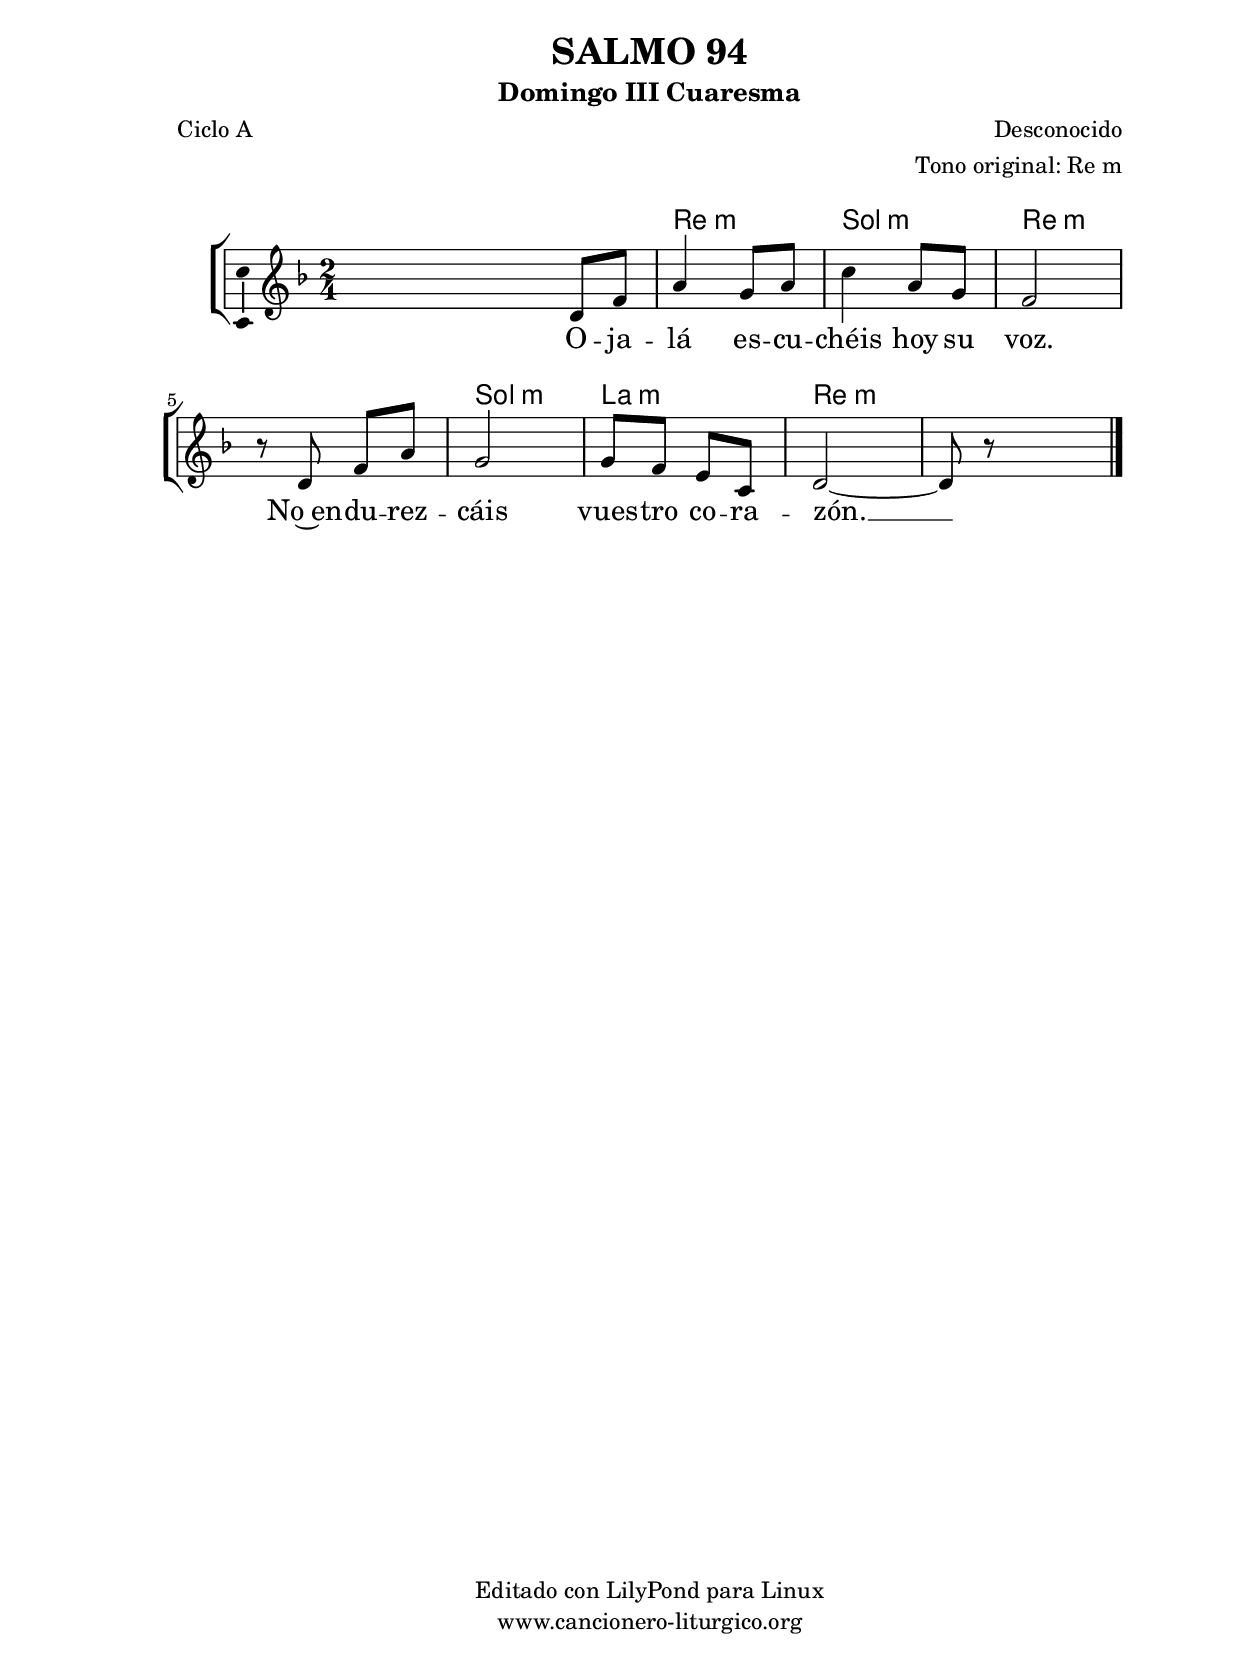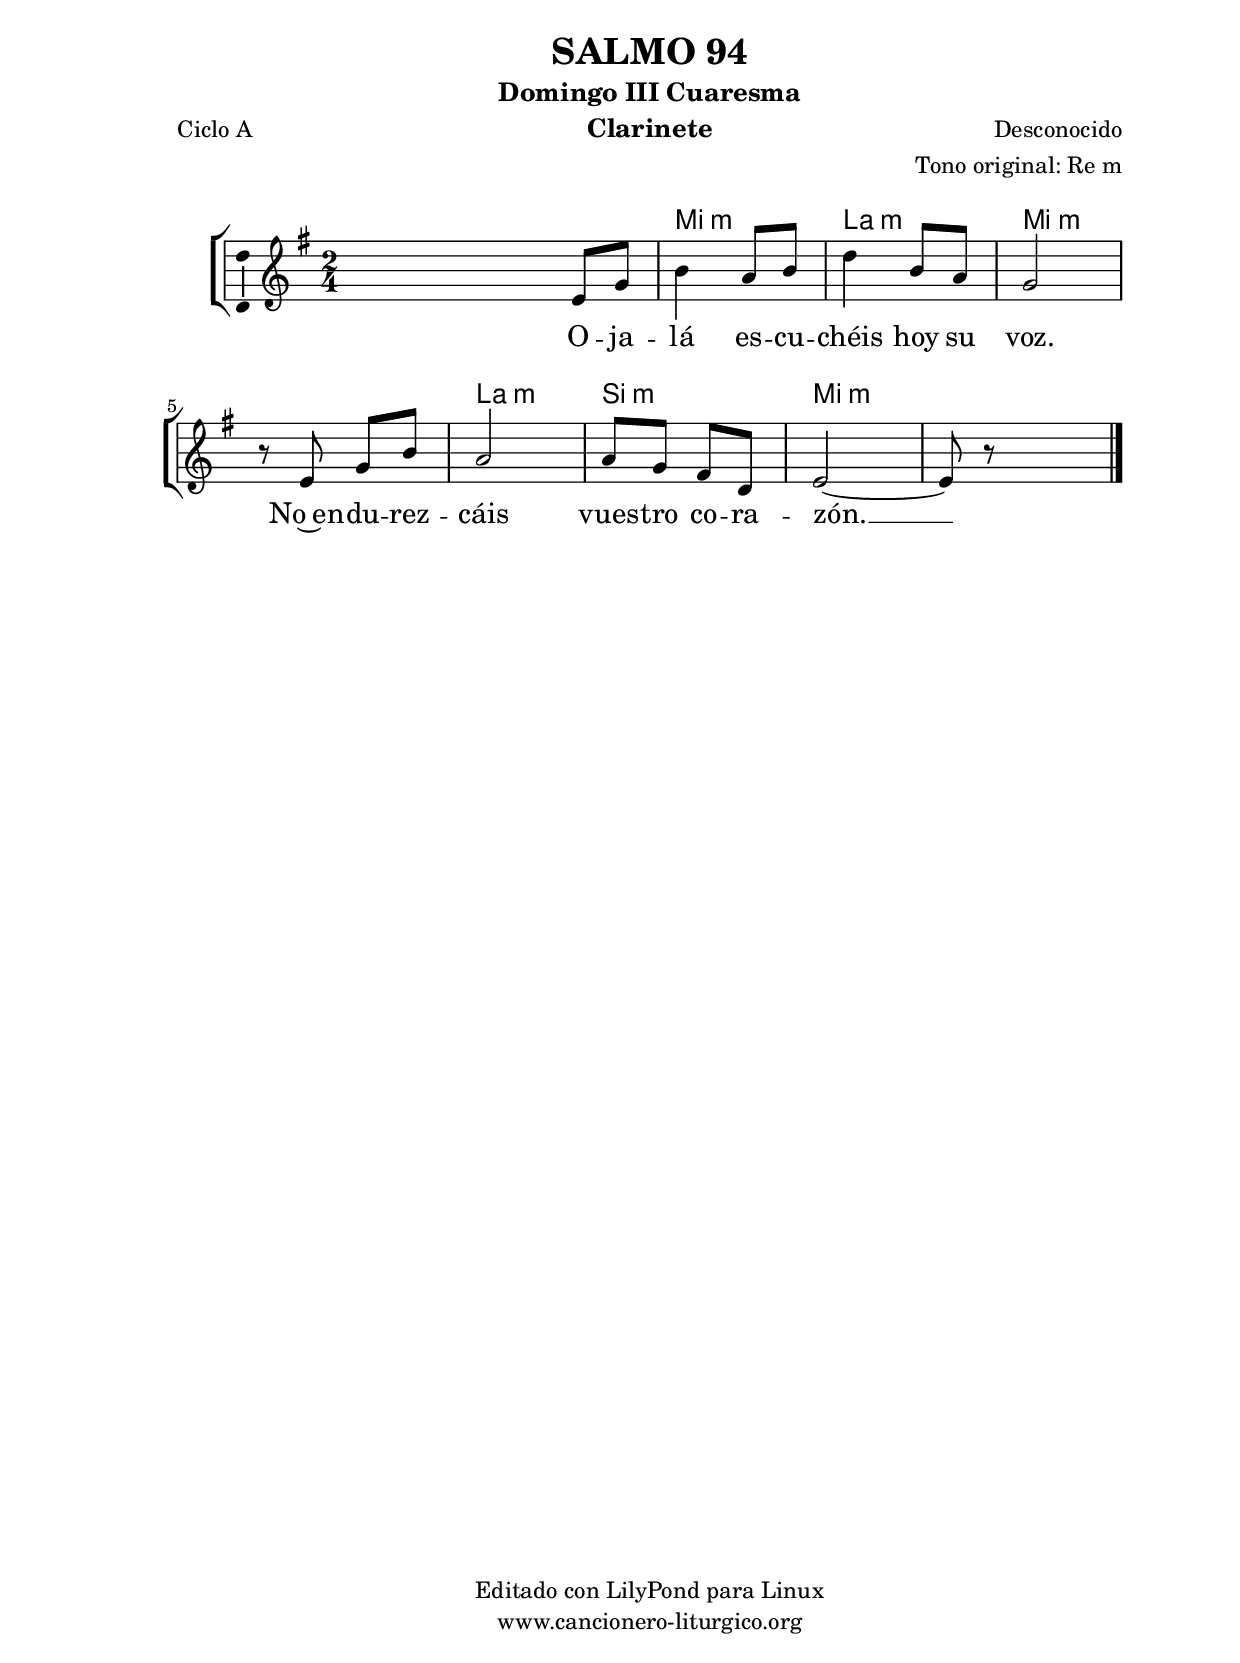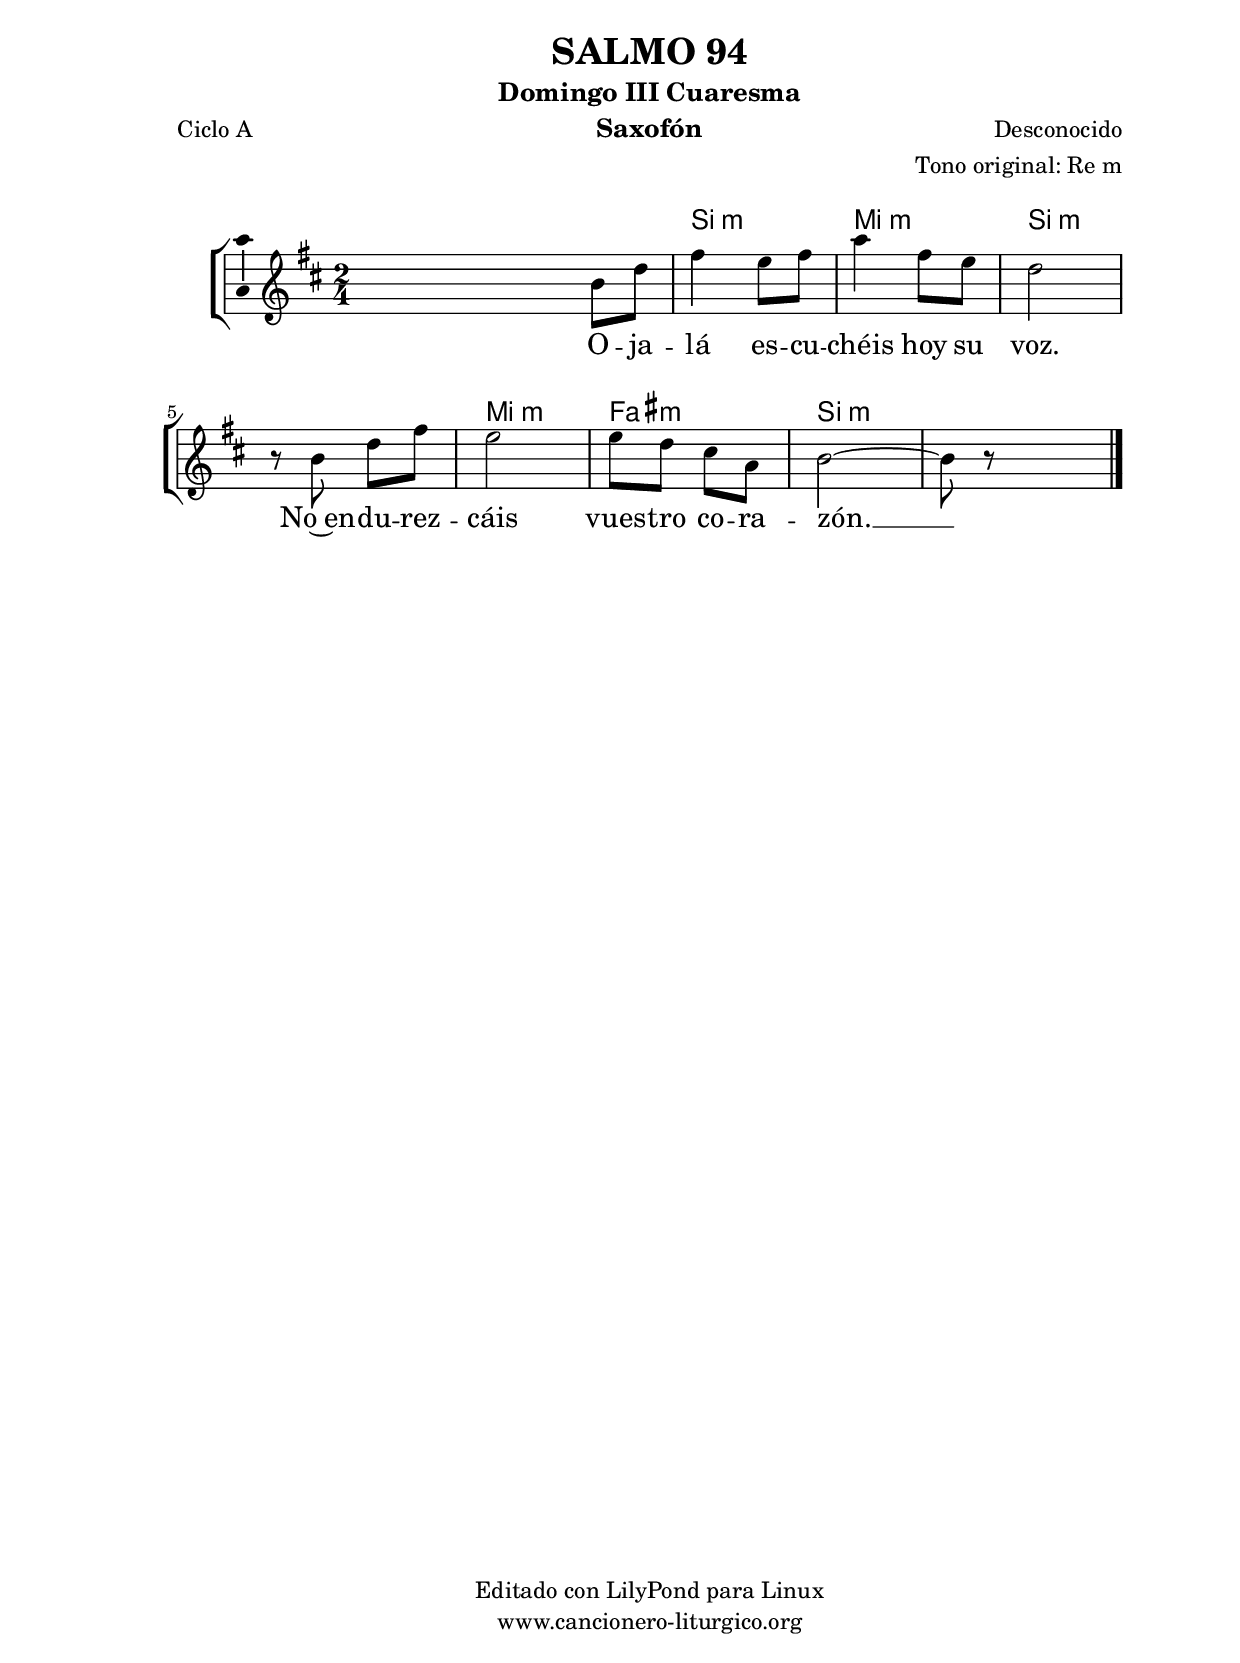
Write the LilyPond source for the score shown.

%
%para convertir .midi en .wav:
%timidity filename.midi -Ow -o finename.wav
%
%
%Para convertir de .wav a .mp3:
%lame -h -m j filename.wav
%
%
%para escuchar el midi:
%timidity nombrefichero.midi
%


%versión de lilypond para la que se ha escrito esta partitura:
\version "2.16.0"

	%Tamaño papel
	#(set-default-paper-size "a4")
	%Tamaño partitura
	#(set-global-staff-size 20)
	%No responde al pulsar sobre una nota
	#(ly:set-option 'point-and-click #f)

%parámetros del encabezamiento:
\header {
	title = "SALMO 94"
	subtitle = "Domingo III Cuaresma"
	composer = "Desconocido"
	poet = "Ciclo A"
	meter = ""
	arranger = "Tono original: Re m"
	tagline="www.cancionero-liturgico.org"
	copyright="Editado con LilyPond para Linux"
	tiempo = "Cuaresma"
	usos = "Salmo"
	letra = "Ojalá escuchéis hoy su voz. No endurezcáis vuestro corazón."
	}

%parámetros asociados al papel:
\paper  {
	oddHeaderMarkup = \markup {\fill-line { \on-the-fly #not-first-page \fromproperty #'header:title \on-the-fly #not-first-page \fromproperty #'header:composer }}
	evenHeaderMarkup = \markup {\fill-line { \fromproperty #'header:composer \fromproperty #'header:title }}
	#(set-paper-size "a4")
	print-page-number = ##f
	first-page-number = 1
	print-first-page-number = ##f
%	head-separation = 3.0 \cm
	top-margin = 2.0 \cm
	bottom-margin = 0.5\cm
%%%	bottom-margin = -1.0\cm
	left-margin = 3.0 \cm
	line-width = 16.0 \cm 
	indent = 8\mm
	interscoreline = 2.\mm
	between-system-space = 15\mm
%	para que las partituras no llenen la hoja:
	ragged-bottom = ##t
%	idem para la última hoja:
	ragged-last-bottom = ##f
%	para que las partituras llenen el ancho del papel:
	ragged-last = ##f
	after-title-space = 2.5 \cm
%page-count=1
%system-count=8

	%Flexible Vertical Spacing
%	markup-markup-spacing =
%	#'((basic-distance . 15) (minimum-distance . 15) (padding . 3))
	markup-system-spacing =
	#'((basic-distance . 15) (minimum-distance . 15) (padding . 3))
	system-system-spacing =
	#'((basic-distance . 15) (minimum-distance . 15) (padding . 3))
	score-system-spacing =
	#'((basic-distance . 15) (minimum-distance . 15) (padding . 5))
%	top-system-spacing = % header
%	#'((basic-distance . 8) (minimum-distance . 0) (padding . 3))
%	top-markup-spacing =
%	#'((basic-distance . 20) (minimum-distance . 20) (padding . 3))
	last-bottom-spacing = % footer
	#'((basic-distance . 5) (minimum-distance . 5) (padding . 3))
%	score-markup-spacing =
%	#'((basic-distance . 16) (minimum-distance . 13) (padding . 3))

	}


%parámetros que afectan a toda la partitura:
global =  {
	%clave de sol (G):
	\clef G
	%armadura:
%	\transpose e f
	\key d \minor
	\tempo 4=100
	\set Score.tempoHideNote = ##t
	}


acordes = {
	\italianChords
	\chordmode {
%	\transpose e f
{

s2
d2:m g:m d:m s
g:m a:m d:m s

	}
	}
}

melodia = 
%	\transpose e f
{
	\relative c'{

\time 2/4

s4 d8 f
a4 g8 a
c4 a8 g
f2
\break
r8 d8 f a
g2
g8 f e c
d2~
d8 r8 s4

	\bar "|."
	}
	}


texto = \lyricmode {
O -- ja -- lá es -- cu -- chéis hoy su voz. No~en -- du -- rez -- cáis vues -- tro co -- ra -- zón. __
	}


acordesStaff = \context ChordNames = acordesStaff <<
	\set chordChanges = ##t
	\acordes
	>>


vozStaff = \context Voice = vozStaff
\with {\consists "Ambitus_engraver"}
<<
%	\set Staff.instrumentName = ""
%	\set Staff.shortInstrumentName = ""
%	\set Staff.midiInstrument = #"clarinet"
%	\set Staff.midiInstrument = #"cello"
%	\set Staff.midiInstrument = #"flute"
	\set Staff.midiInstrument = #"electric guitar (jazz)"
%	\set Staff.midiInstrument = #"english horn"
%	\set Staff.midiInstrument = #"violin"
%	\set Staff.midiInstrument = #"glockenspiel"
	\set Staff.midiMinimumVolume = #0.7
	\set Staff.midiMaximumVolume = #0.9
	\global
	\melodia
	>>


textoStaff = \context Lyrics = textoStaff <<
	\lyricsto vozStaff \texto
	>>

\book {
	\score {
		\context ChoirStaff {
			\override StaffGroup.SystemStartBracket #'collapse-height = #1
			\override Score.SystemStartBar #'collapse-height = #1
			<<
			\acordesStaff
			\vozStaff
			\textoStaff
			>>
			}
		\layout {
	    		\context {
				\Lyrics
				\override LyricText #'font-size = #2
				}
	   		 \context {
				\Score
				%fontSize = #3
				\override StaffSymbol #'staff-space = #(magstep +3)
				%\override Beam #'thickness = #0.55
				%\override SpacingSpanner #'spacing-increment = #1.0
				%\override Slur #'height-limit = #1.5
				}
			}
		}
	\score {
		\unfoldRepeats
		\context ChoirStaff {
			<<
			\acordesStaff
			\vozStaff
			>>
			}
		\midi {
	  		\context {
	  			\Score
				tempoWholesPerMinute = #(ly:make-moment 70 4)
				}
			}
		}
	}

%Partitura para clarinete
#(define output-suffix "C")
\book {
	\header{
		instrument = "Clarinete"
		}
	\score {
		\context ChoirStaff {
			\override StaffGroup.SystemStartBracket #'collapse-height = #1
			\override Score.SystemStartBar #'collapse-height = #1
\transpose c d
			<<
			\acordesStaff
			\vozStaff
			\textoStaff
			>>
			}
		\layout {
	    		\context {
				\Lyrics
				\override LyricText #'font-size = #2
				}
	   		 \context {
				\Score
				%fontSize = #3
				\override StaffSymbol #'staff-space = #(magstep +3)
				%\override Beam #'thickness = #0.55
				%\override SpacingSpanner #'spacing-increment = #1.0
				%\override Slur #'height-limit = #1.5
				}
			}
		}
	}

%Partitura para saxofón
#(define output-suffix "S")
\book {
	\header{
		instrument = "Saxofón"
		}
	\score {
		\context ChoirStaff {
			\override StaffGroup.SystemStartBracket #'collapse-height = #1
			\override Score.SystemStartBar #'collapse-height = #1
\transpose c a
			<<
			\acordesStaff
			\vozStaff
			\textoStaff
			>>
			}
		\layout {
	    		\context {
				\Lyrics
				\override LyricText #'font-size = #2
				}
	   		 \context {
				\Score
				%fontSize = #3
				\override StaffSymbol #'staff-space = #(magstep +3)
				%\override Beam #'thickness = #0.55
				%\override SpacingSpanner #'spacing-increment = #1.0
				%\override Slur #'height-limit = #1.5
				}
			}
		}
	}

